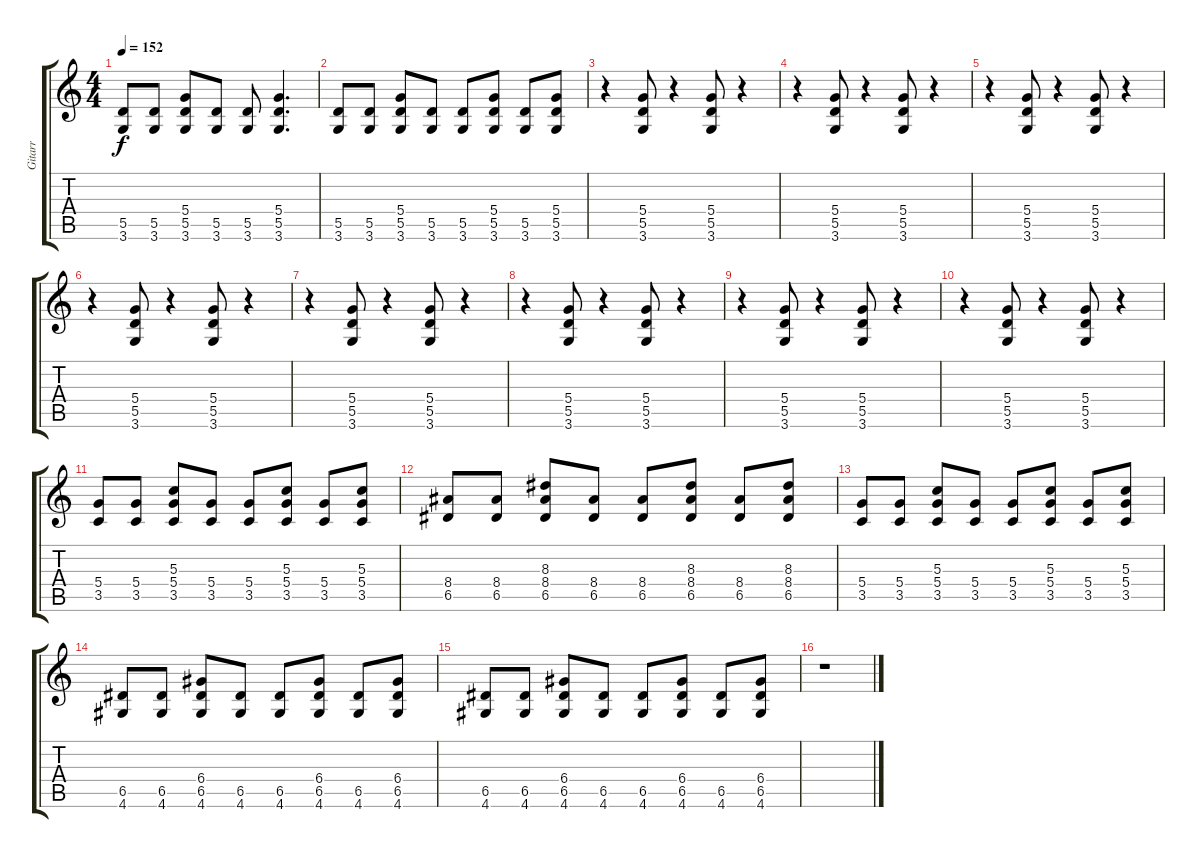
\track ("Gitarr" "Gitarr") {instrument distortionguitar}
\staff {score tabs}
\tuning (E4 B3 G3 D3 A2 E2) {hide}
\ts (4 4)
\tempo 152
\clef g2
\ks c
(5.5 3.6).8{dy f} (5.5 3.6).8 (5.4 5.5 3.6).8 (5.5 3.6).8 (5.5 3.6).8 (5.4 5.5 3.6).4{d} |
(5.5 3.6).8 (5.5 3.6).8 (5.4 5.5 3.6).8 (5.5 3.6).8 (5.5 3.6).8 (5.4 5.5 3.6).8 (5.5 3.6).8 (5.4 5.5 3.6).8 |
r.4 (5.4 5.5 3.6).8 r.4 (5.4 5.5 3.6).8 r.4 |
r.4 (5.4 5.5 3.6).8 r.4 (5.4 5.5 3.6).8 r.4 |
r.4 (5.4 5.5 3.6).8 r.4 (5.4 5.5 3.6).8 r.4 |
r.4 (5.4 5.5 3.6).8 r.4 (5.4 5.5 3.6).8 r.4 |
r.4 (5.4 5.5 3.6).8 r.4 (5.4 5.5 3.6).8 r.4 |
r.4 (5.4 5.5 3.6).8 r.4 (5.4 5.5 3.6).8 r.4 |
r.4 (5.4 5.5 3.6).8 r.4 (5.4 5.5 3.6).8 r.4 |
r.4 (5.4 5.5 3.6).8 r.4 (5.4 5.5 3.6).8 r.4 |
(5.4 3.5).8 (5.4 3.5).8 (5.3 5.4 3.5).8 (5.4 3.5).8 (5.4 3.5).8 (5.3 5.4 3.5).8 (5.4 3.5).8 (5.3 5.4 3.5).8 |
(8.4 6.5).8 (8.4 6.5).8 (8.3 8.4 6.5).8 (8.4 6.5).8 (8.4 6.5).8 (8.3 8.4 6.5).8 (8.4 6.5).8 (8.3 8.4 6.5).8 |
(5.4 3.5).8 (5.4 3.5).8 (5.3 5.4 3.5).8 (5.4 3.5).8 (5.4 3.5).8 (5.3 5.4 3.5).8 (5.4 3.5).8 (5.3 5.4 3.5).8 |
(6.5 4.6).8 (6.5 4.6).8 (6.4 6.5 4.6).8 (6.5 4.6).8 (6.5 4.6).8 (6.4 6.5 4.6).8 (6.5 4.6).8 (6.4 6.5 4.6).8 |
(6.5 4.6).8 (6.5 4.6).8 (6.4 6.5 4.6).8 (6.5 4.6).8 (6.5 4.6).8 (6.4 6.5 4.6).8 (6.5 4.6).8 (6.4 6.5 4.6).8 |
r.1
